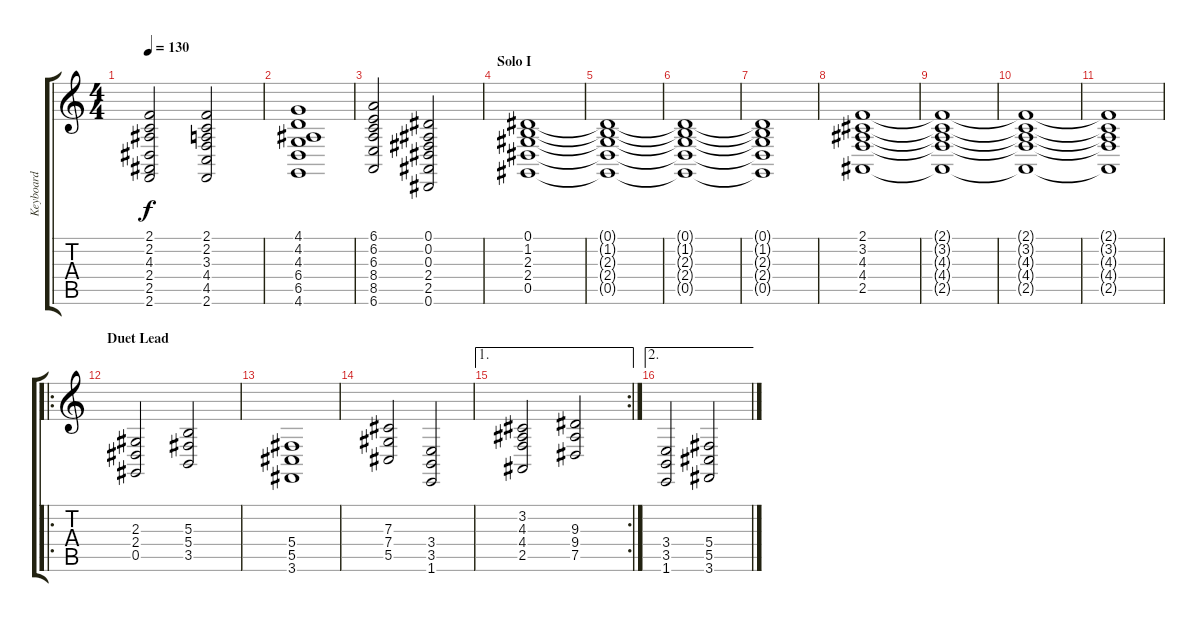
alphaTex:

\track ("Keyboard" "Keyboard") {instrument stringensemble1}
\staff {score tabs}
\tuning (Eb4 Bb3 Gb3 Db3 Ab2 Eb2) {hide}
\ts (4 4)
\tempo 130
\clef g2
\ks c
(2.1 2.2 4.3 2.4 2.5 2.6).2{dy f} (2.1 2.2 3.3 4.4 4.5 2.6).2 |
(4.1 4.2 4.3 6.4 6.5 4.6).1 |
(6.1 6.2 6.3 8.4 8.5 6.6).2 (0.1 0.2 0.3 2.4 2.5 0.6).2 |
\section ("" "Solo I")
(0.1 1.2 2.3 2.4 0.5).1 |
(0.1{t} 1.2{t} 2.3{t} 2.4{t} 0.5{t}).1 |
(0.1{t} 1.2{t} 2.3{t} 2.4{t} 0.5{t}).1 |
(0.1{t} 1.2{t} 2.3{t} 2.4{t} 0.5{t}).1 |
(2.1 3.2 4.3 4.4 2.5).1 |
(2.1{t} 3.2{t} 4.3{t} 4.4{t} 2.5{t}).1 |
(2.1{t} 3.2{t} 4.3{t} 4.4{t} 2.5{t}).1 |
(2.1{t} 3.2{t} 4.3{t} 4.4{t} 2.5{t}).1 |
\ro
\section ("" "Duet Lead")
(2.3 2.4 0.5).2 (5.3 5.4 3.5).2 |
(5.4 5.5 3.6).1 |
(7.3 7.4 5.5).2 (3.4 3.5 1.6).2 |
\ae 1
\rc 2
(3.2 4.3 4.4 2.5).2 (9.3 9.4 7.5).2 |
\ae 2
(3.4 3.5 1.6).2 (5.4 5.5 3.6).2
